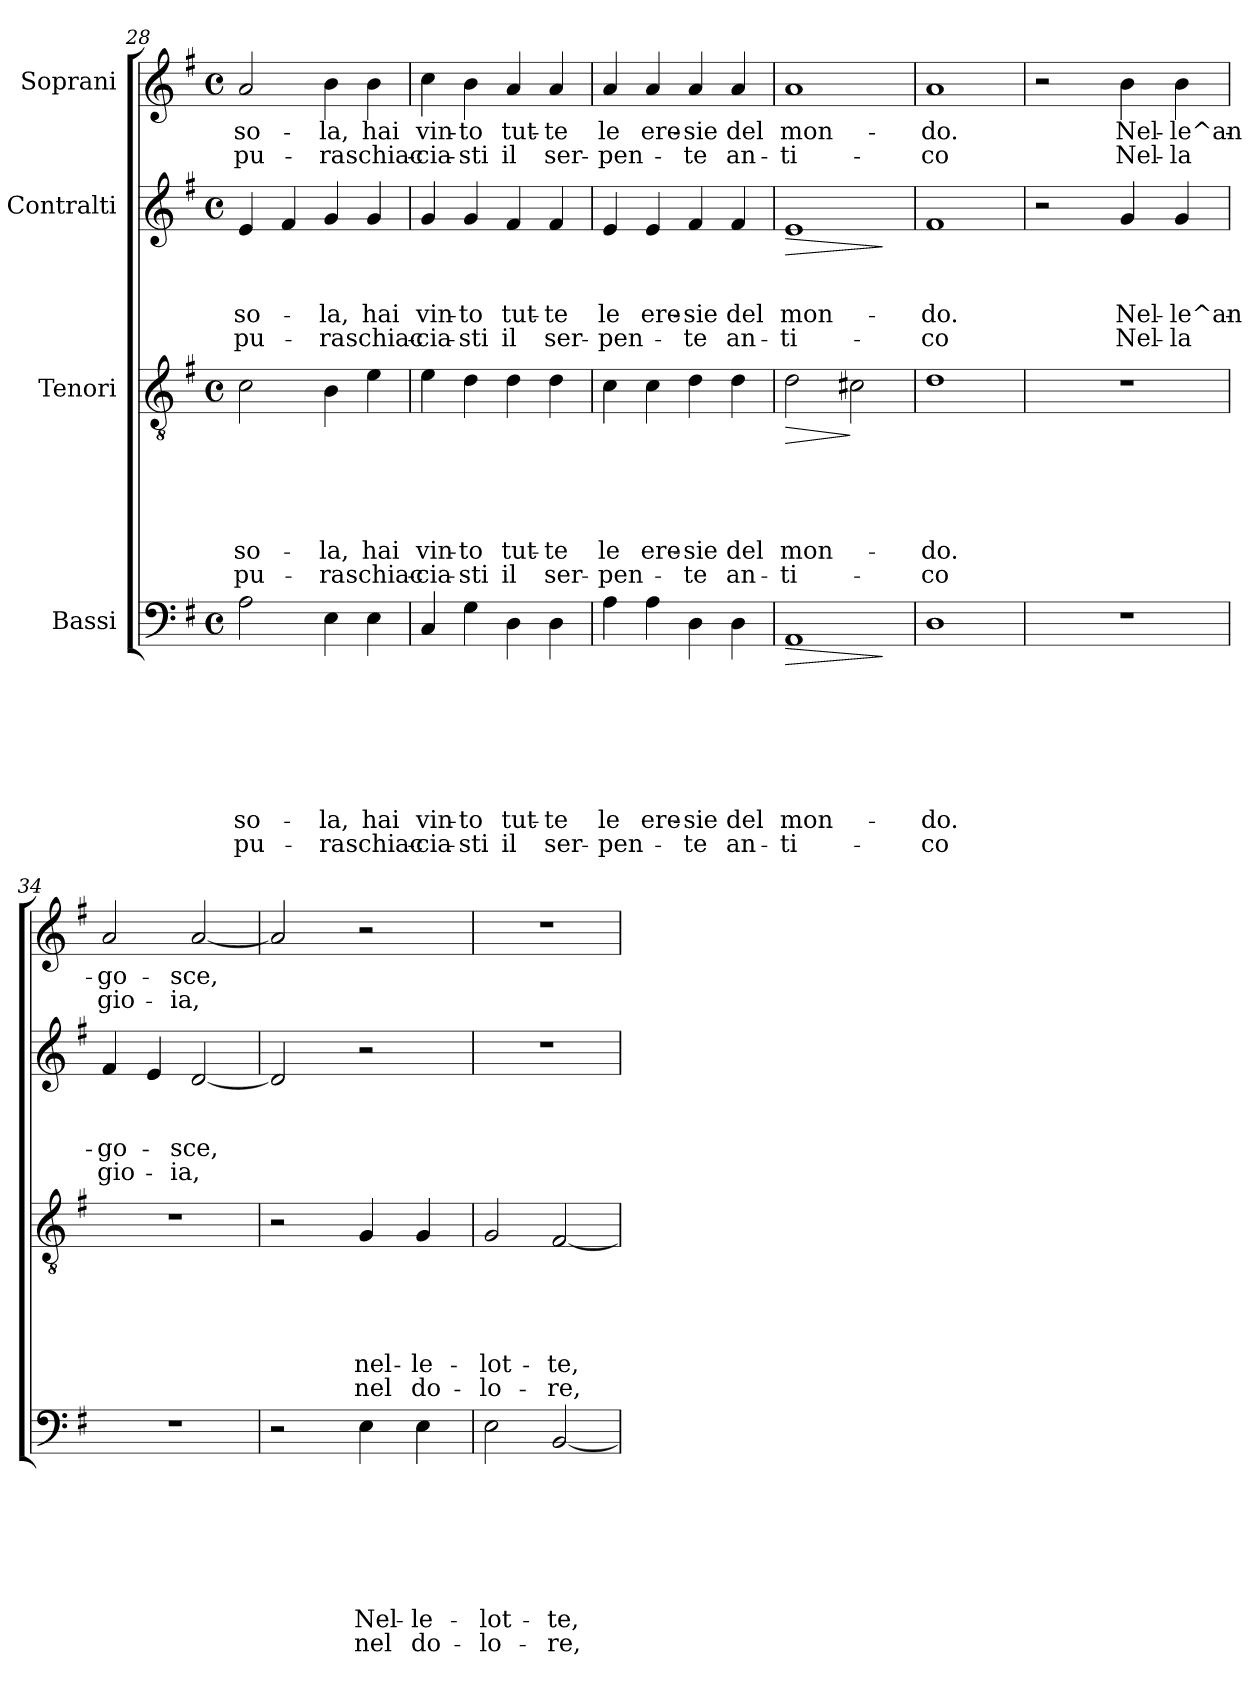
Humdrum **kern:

**kern	**text	**text	**text	**text	**text	**text	**text	**text	**dynam	**kern	**text	**text	**text	**text	**text	**text	**dynam	**kern	**text	**text	**text	**text	**dynam	**kern	**text	**text
*part4	*part4	*part4	*part4	*part4	*part4	*part4	*part4	*part4	*part4	*part3	*part3	*part3	*part3	*part3	*part3	*part3	*part3	*part2	*part2	*part2	*part2	*part2	*part2	*part1	*part1	*part1
*staff4	*staff4	*staff4	*staff4	*staff4	*staff4	*staff4	*staff4	*staff4	*staff4	*staff3	*staff3	*staff3	*staff3	*staff3	*staff3	*staff3	*staff3	*staff2	*staff2	*staff2	*staff2	*staff2	*staff2	*staff1	*staff1	*staff1
*I"Bassi	*	*	*	*	*	*	*	*	*	*I"Tenori	*	*	*	*	*	*	*	*I"Contralti	*	*	*	*	*	*I"Soprani	*	*
*clefF4	*	*	*	*	*	*	*	*	*	*clefGv2	*	*	*	*	*	*	*	*clefG2	*	*	*	*	*	*clefG2	*	*
*k[f#]	*	*	*	*	*	*	*	*	*	*k[f#]	*	*	*	*	*	*	*	*k[f#]	*	*	*	*	*	*k[f#]	*	*
*G:	*	*	*	*	*	*	*	*	*	*G:	*	*	*	*	*	*	*	*G:	*	*	*	*	*	*G:	*	*
*M4/4	*	*	*	*	*	*	*	*	*	*M4/4	*	*	*	*	*	*	*	*M4/4	*	*	*	*	*	*M4/4	*	*
*met(c)	*	*	*	*	*	*	*	*	*	*met(c)	*	*	*	*	*	*	*	*met(c)	*	*	*	*	*	*met(c)	*	*
=28	=28	=28	=28	=28	=28	=28	=28	=28	=28	=28	=28	=28	=28	=28	=28	=28	=28	=28	=28	=28	=28	=28	=28	=28	=28	=28
!	!	!	!	!	!	!	!LO:LY:b	!LO:LY:b	!	!	!	!	!	!	!LO:LY:b	!LO:LY:b	!	!	!	!	!LO:LY:b	!LO:LY:b	!	!	!LO:LY:b	!LO:LY:b
2A\	.	.	.	.	.	.	so-	pu-	.	2c\	.	.	.	.	so-	pu-	.	4e/	.	.	so-	pu-	.	2a/	so-	pu-
.	.	.	.	.	.	.	.	.	.	.	.	.	.	.	.	.	.	4f#/	.	.	.	.	.	.	.	.
!	!	!	!	!	!	!	!LO:LY:b	!LO:LY:b	!	!	!	!	!	!	!LO:LY:b	!LO:LY:b	!	!	!	!	!LO:LY:b	!LO:LY:b	!	!	!LO:LY:b	!LO:LY:b
4E\	.	.	.	.	.	.	-la,	-ra	.	4B\	.	.	.	.	-la,	-ra	.	4g/	.	.	-la,	-ra	.	4b\	-la,	-ra
!	!	!	!	!	!	!	!LO:LY:b	!LO:LY:b	!	!	!	!	!	!	!LO:LY:b	!LO:LY:b	!	!	!	!	!LO:LY:b	!LO:LY:b	!	!	!LO:LY:b	!LO:LY:b
4E\	.	.	.	.	.	.	hai	schiac-	.	4e\	.	.	.	.	hai	schiac-	.	4g/	.	.	hai	schiac-	.	4b\	hai	schiac-
=29	=29	=29	=29	=29	=29	=29	=29	=29	=29	=29	=29	=29	=29	=29	=29	=29	=29	=29	=29	=29	=29	=29	=29	=29	=29	=29
!	!	!	!	!	!	!	!LO:LY:b	!LO:LY:b	!	!	!	!	!	!	!LO:LY:b	!LO:LY:b	!	!	!	!	!LO:LY:b	!LO:LY:b	!	!	!LO:LY:b	!LO:LY:b
4C/	.	.	.	.	.	.	vin-	-cia-	.	4e\	.	.	.	.	vin-	-cia-	.	4g/	.	.	vin-	-cia-	.	4cc\	vin-	-cia-
!	!	!	!	!	!	!	!LO:LY:b	!LO:LY:b	!	!	!	!	!	!	!LO:LY:b	!LO:LY:b	!	!	!	!	!LO:LY:b	!LO:LY:b	!	!	!LO:LY:b	!LO:LY:b
4G\	.	.	.	.	.	.	-to	-sti	.	4d\	.	.	.	.	-to	-sti	.	4g/	.	.	-to	-sti	.	4b\	-to	-sti
!	!	!	!	!	!	!	!LO:LY:b	!LO:LY:b	!	!	!	!	!	!	!LO:LY:b	!LO:LY:b	!	!	!	!	!LO:LY:b	!LO:LY:b	!	!	!LO:LY:b	!LO:LY:b
4D\	.	.	.	.	.	.	tut-	il	.	4d\	.	.	.	.	tut-	il	.	4f#/	.	.	tut-	il	.	4a/	tut-	il
!	!	!	!	!	!	!	!LO:LY:b	!LO:LY:b	!	!	!	!	!	!	!LO:LY:b	!LO:LY:b	!	!	!	!	!LO:LY:b	!LO:LY:b	!	!	!LO:LY:b	!LO:LY:b
4D\	.	.	.	.	.	.	-te	ser-	.	4d\	.	.	.	.	-te	ser-	.	4f#/	.	.	-te	ser-	.	4a/	-te	ser-
=30	=30	=30	=30	=30	=30	=30	=30	=30	=30	=30	=30	=30	=30	=30	=30	=30	=30	=30	=30	=30	=30	=30	=30	=30	=30	=30
!	!	!	!	!	!	!	!LO:LY:b	!LO:LY:b	!	!	!	!	!	!	!LO:LY:b	!LO:LY:b	!	!	!	!	!LO:LY:b	!LO:LY:b	!	!	!LO:LY:b	!LO:LY:b
4A\	.	.	.	.	.	.	le	-pen-	.	4c\	.	.	.	.	le	-pen-	.	4e/	.	.	le	-pen-	.	4a/	le	-pen-
!	!	!	!	!	!	!	!LO:LY:b	!	!	!	!	!	!	!	!LO:LY:b	!	!	!	!	!	!LO:LY:b	!	!	!	!LO:LY:b	!
4A\	.	.	.	.	.	.	ere-	.	.	4c\	.	.	.	.	ere-	.	.	4e/	.	.	ere-	.	.	4a/	ere-	.
!	!	!	!	!	!	!	!LO:LY:b	!LO:LY:b	!	!	!	!	!	!	!LO:LY:b	!LO:LY:b	!	!	!	!	!LO:LY:b	!LO:LY:b	!	!	!LO:LY:b	!LO:LY:b
4D\	.	.	.	.	.	.	-sie	-te	.	4d\	.	.	.	.	-sie	-te	.	4f#/	.	.	-sie	-te	.	4a/	-sie	-te
!	!	!	!	!	!	!	!LO:LY:b	!LO:LY:b	!	!	!	!	!	!	!LO:LY:b	!LO:LY:b	!	!	!	!	!LO:LY:b	!LO:LY:b	!	!	!LO:LY:b	!LO:LY:b
4D\	.	.	.	.	.	.	del	an-	.	4d\	.	.	.	.	del	an-	.	4f#/	.	.	del	an-	.	4a/	del	an-
!!LO:PB:g=z
=31	=31	=31	=31	=31	=31	=31	=31	=31	=31	=31	=31	=31	=31	=31	=31	=31	=31	=31	=31	=31	=31	=31	=31	=31	=31	=31
!	!	!	!	!	!	!	!LO:LY:b	!LO:LY:b	!LO:HP:b	!	!	!	!	!	!LO:LY:b	!LO:LY:b	!LO:HP:b	!	!	!	!LO:LY:b	!LO:LY:b	!LO:HP:b	!	!LO:LY:b	!LO:LY:b
1AA	.	.	.	.	.	.	mon-	-ti-	>	2d\	.	.	.	.	mon-	-ti-	>	1e	.	.	mon-	-ti-	>	1a	mon-	-ti-
.	.	.	.	.	.	.	.	.	.	2c#X\	.	.	.	.	.	.	]	.	.	.	.	.	.	.	.	.
.	.	.	.	.	.	.	.	.	]	.	.	.	.	.	.	.	.	.	.	.	.	.	]	.	.	.
=32	=32	=32	=32	=32	=32	=32	=32	=32	=32	=32	=32	=32	=32	=32	=32	=32	=32	=32	=32	=32	=32	=32	=32	=32	=32	=32
!	!	!	!	!	!	!	!LO:LY:b	!LO:LY:b	!	!	!	!	!	!	!LO:LY:b	!LO:LY:b	!	!	!	!	!LO:LY:b	!LO:LY:b	!	!	!LO:LY:b	!LO:LY:b
1D	.	.	.	.	.	.	-do.	-co	.	1d	.	.	.	.	-do.	-co	.	1f#	.	.	-do.	-co	.	1a	-do.	-co
=33	=33	=33	=33	=33	=33	=33	=33	=33	=33	=33	=33	=33	=33	=33	=33	=33	=33	=33	=33	=33	=33	=33	=33	=33	=33	=33
*	*	*	*	*	*	*	*	*	*	*	*	*	*	*	*	*	*	*^	*	*	*	*	*	*	*	*
1r	.	.	.	.	.	.	.	.	.	1r	.	.	.	.	.	.	.	2r	8.ryy	.	.	.	.	.	2r	.	.
!	!	!	!	!	!	!	!	!	!	!	!	!	!	!	!	!	!	!	!	!	!	!	!	!LO:DY:a	!	!	!
!	!	!	!	!	!	!	!	!	!	!	!	!	!	!	!	!	!	!	!	!	!	!	!	!LO:DY:n=1:b	!	!	!
.	.	.	.	.	.	.	.	.	.	.	.	.	.	.	.	.	.	.	2ryy	.	.	.	.	mp mp	.	.	.
!	!	!	!	!	!	!	!	!	!	!	!	!	!	!	!	!	!	!	!	!	!	!LO:LY:b	!LO:LY:b	!	!	!LO:LY:b	!LO:LY:b
.	.	.	.	.	.	.	.	.	.	.	.	.	.	.	.	.	.	4g/	.	.	.	Nel-	Nel-	.	4b\	Nel-	Nel-
.	.	.	.	.	.	.	.	.	.	.	.	.	.	.	.	.	.	.	4ryy	.	.	.	.	.	.	.	.
!	!	!	!	!	!	!	!	!	!	!	!	!	!	!	!	!	!	!	!	!	!	!LO:LY:b	!LO:LY:b	!	!	!LO:LY:b	!LO:LY:b
.	.	.	.	.	.	.	.	.	.	.	.	.	.	.	.	.	.	4g/	.	.	.	-le^an-	-la	.	4b\	-le^an-	-la
.	.	.	.	.	.	.	.	.	.	.	.	.	.	.	.	.	.	.	16ryy	.	.	.	.	.	.	.	.
=34	=34	=34	=34	=34	=34	=34	=34	=34	=34	=34	=34	=34	=34	=34	=34	=34	=34	=34	=34	=34	=34	=34	=34	=34	=34	=34	=34
!	!	!	!	!	!	!	!	!	!	!	!	!	!	!	!	!	!	!	!	!	!	!LO:LY:b	!LO:LY:b	!	!	!LO:LY:b	!LO:LY:b
*	*	*	*	*	*	*	*	*	*	*	*	*	*	*	*	*	*	*v	*v	*	*	*	*	*	*	*	*
1r	.	.	.	.	.	.	.	.	.	1r	.	.	.	.	.	.	.	4f#/	.	.	-go-	gio-	.	2a/	-go-	gio-
.	.	.	.	.	.	.	.	.	.	.	.	.	.	.	.	.	.	4e/	.	.	.	.	.	.	.	.
!	!	!	!	!	!	!	!	!	!	!	!	!	!	!	!	!	!	!	!	!	!LO:LY:b	!LO:LY:b	!	!	!LO:LY:b	!LO:LY:b
.	.	.	.	.	.	.	.	.	.	.	.	.	.	.	.	.	.	[<2d/	.	.	-sce,	-ia,	.	[<2a/	-sce,	-ia,
=35	=35	=35	=35	=35	=35	=35	=35	=35	=35	=35	=35	=35	=35	=35	=35	=35	=35	=35	=35	=35	=35	=35	=35	=35	=35	=35
*^	*	*	*	*	*	*	*	*	*	*	*	*	*	*	*	*	*	*	*	*	*	*	*	*	*	*
2r	8.ryy	.	.	.	.	.	.	.	.	.	2r	.	.	.	.	.	.	.	2d/]	.	.	.	.	.	2a/]	.	.
!	!	!	!	!	!	!	!	!	!	!LO:DY:a	!	!	!	!	!	!	!	!	!	!	!	!	!	!	!	!	!
!	!	!	!	!	!	!	!	!	!	!LO:DY:n=1:b	!	!	!	!	!	!	!	!	!	!	!	!	!	!	!	!	!
.	2ryy	.	.	.	.	.	.	.	.	mp mp	.	.	.	.	.	.	.	.	.	.	.	.	.	.	.	.	.
!	!	!	!	!	!	!	!	!LO:LY:b	!LO:LY:b	!	!	!	!	!	!	!LO:LY:b	!LO:LY:b	!	!	!	!	!	!	!	!	!	!
4E\	.	.	.	.	.	.	.	Nel-	nel	.	4G/	.	.	.	.	nel-	nel	.	2r	.	.	.	.	.	2r	.	.
.	4ryy	.	.	.	.	.	.	.	.	.	.	.	.	.	.	.	.	.	.	.	.	.	.	.	.	.	.
!	!	!	!	!	!	!	!	!LO:LY:b	!LO:LY:b	!	!	!	!	!	!	!LO:LY:b	!LO:LY:b	!	!	!	!	!	!	!	!	!	!
4E\	.	.	.	.	.	.	.	-le-	do-	.	4G/	.	.	.	.	-le-	do-	.	.	.	.	.	.	.	.	.	.
.	16ryy	.	.	.	.	.	.	.	.	.	.	.	.	.	.	.	.	.	.	.	.	.	.	.	.	.	.
=36	=36	=36	=36	=36	=36	=36	=36	=36	=36	=36	=36	=36	=36	=36	=36	=36	=36	=36	=36	=36	=36	=36	=36	=36	=36	=36	=36
!	!	!	!	!	!	!	!	!LO:LY:b	!LO:LY:b	!	!	!	!	!	!	!LO:LY:b	!LO:LY:b	!	!	!	!	!	!	!	!	!	!
*v	*v	*	*	*	*	*	*	*	*	*	*	*	*	*	*	*	*	*	*	*	*	*	*	*	*	*	*
2E\	.	.	.	.	.	.	-lot-	-lo-	.	2G/	.	.	.	.	-lot-	-lo-	.	1r	.	.	.	.	.	1r	.	.
!	!	!	!	!	!	!	!LO:LY:b	!LO:LY:b	!	!	!	!	!	!	!LO:LY:b	!LO:LY:b	!	!	!	!	!	!	!	!	!	!
[>2BB/	.	.	.	.	.	.	-te,	-re,	.	[>2F#/	.	.	.	.	-te,	-re,	.	.	.	.	.	.	.	.	.	.
=	=	=	=	=	=	=	=	=	=	=	=	=	=	=	=	=	=	=	=	=	=	=	=	=	=	=
*-	*-	*-	*-	*-	*-	*-	*-	*-	*-	*-	*-	*-	*-	*-	*-	*-	*-	*-	*-	*-	*-	*-	*-	*-	*-	*-
